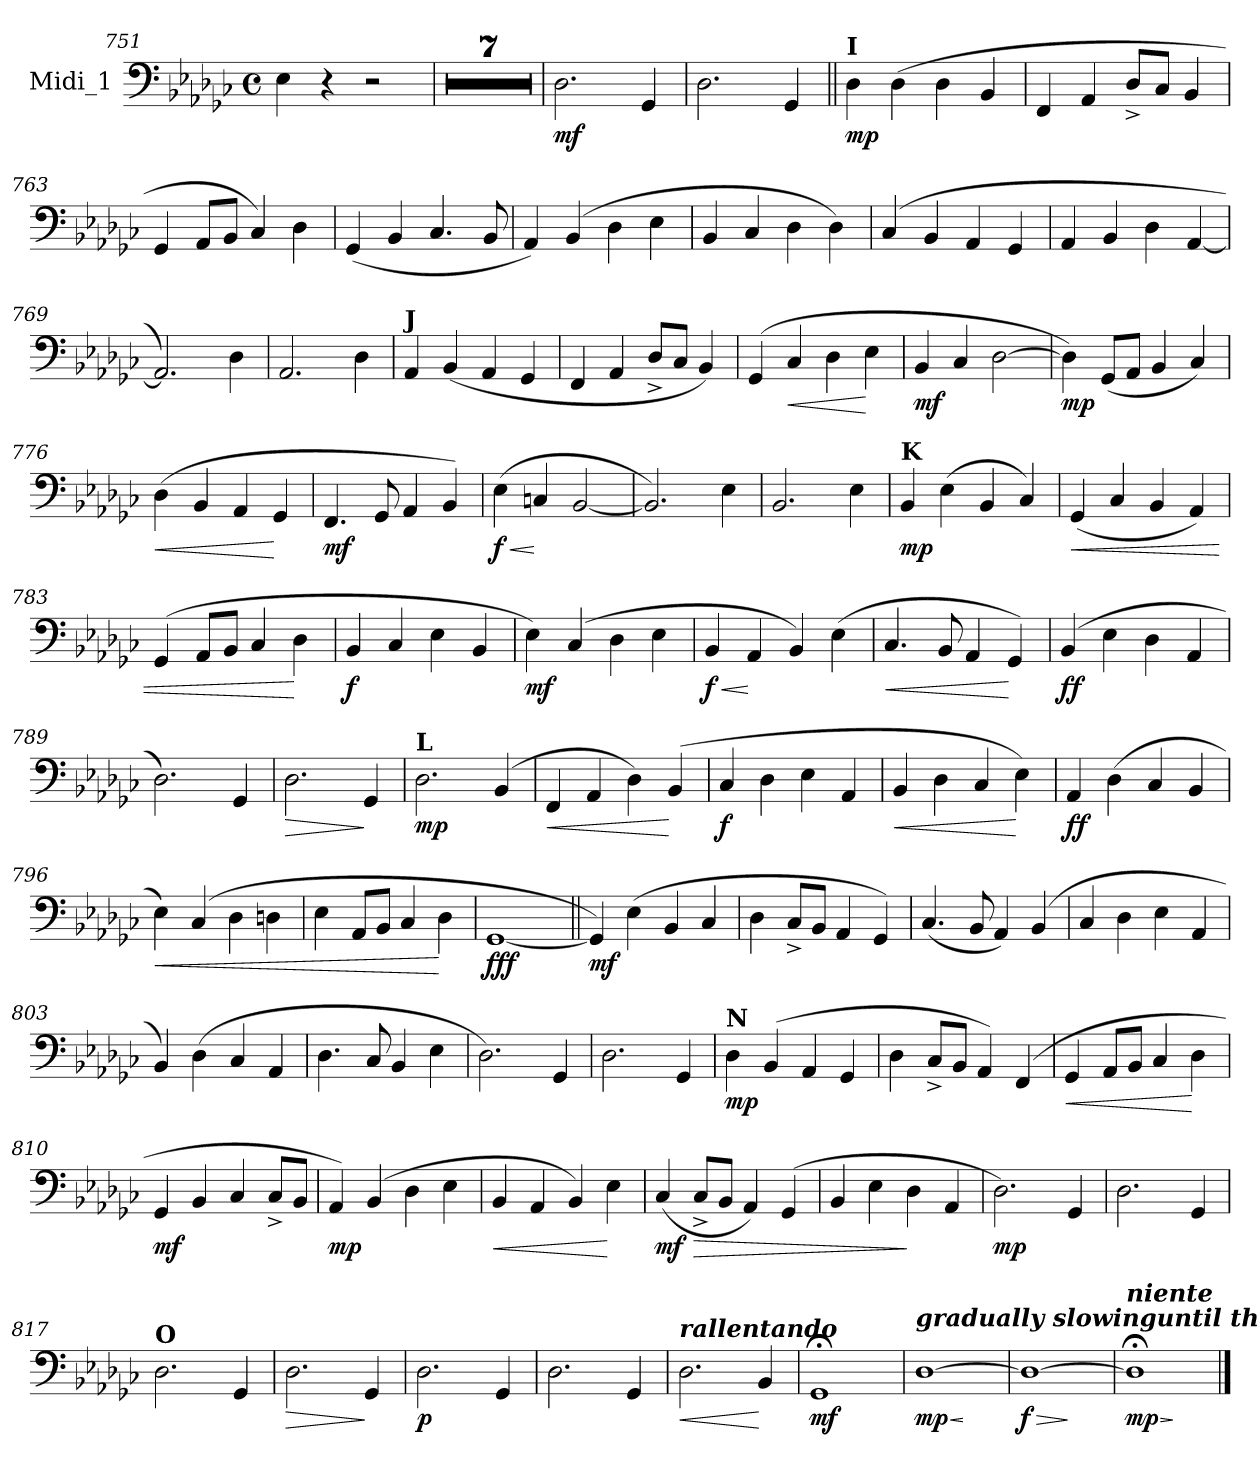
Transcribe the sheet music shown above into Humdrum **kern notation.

**kern	**dynam
*part1	*part1
*staff1	*staff1
*I"Midi_1	*
*clefF4	*
*k[b-e-a-d-g-c-]	*
*G-:	*
*M4/4	*
*met(c)	*
=751	=751
4E-\	.
4r	.
2r	.
=752	=752
1r	.
!!LO:LB:g=z
=753	=753
1r	.
=754	=754
1r	.
=755	=755
1r	.
=756	=756
1r	.
=757	=757
1r	.
=758	=758
1r	.
=759	=759
!	!LO:DY:b
2.D-\	mf
4GG-/	.
=760	=760
2.D-\	.
4GG-/	.
=761||	=761||
!LO:TX:a:B:t=I	!
!	!LO:DY:b
4D-\	mp
(<4D-\	.
4D-\	.
4BB-/	.
=762	=762
4FF/	.
4AA-/	.
8D-^/L	.
8C-/J	.
4BB-/	.
=763	=763
4GG-/	.
8AA-/L	.
8BB-/J	.
4C-/)	.
4D-\	.
!!LO:LB:g=z
=764	=764
(<4GG-/	.
4BB-/	.
4.C-/	.
8BB-/	.
=765	=765
4AA-/)	.
(>4BB-/	.
4D-\	.
4E-\	.
=766	=766
4BB-/	.
4C-/	.
4D-\	.
4D-\)	.
=767	=767
(<4C-/	.
4BB-/	.
4AA-/	.
4GG-/	.
=768	=768
4AA-/	.
4BB-/	.
4D-\	.
[4AA-/	.
=769	=769
2.AA-/])	.
4D-\	.
!!LO:LB:g=z
=770	=770
2.AA-/	.
4D-\	.
=771	=771
!LO:TX:a:B:t=J	!
4AA-/	.
(<4BB-/	.
4AA-/	.
4GG-/	.
=772	=772
4FF/	.
4AA-/	.
8D-^/L	.
8C-/J	.
4BB-/)	.
=773	=773
(<4GG-/	.
!	!LO:HP:b
4C-/	<
4D-\	.
4E-\	[
=774	=774
!	!LO:DY:b
4BB-/	mf
4C-/	.
[2D-\	.
=775	=775
!	!LO:DY:b
4D-\])	mp
(<8GG-/L	.
8AA-/J	.
4BB-/	.
4C-/)	.
!!LO:LB:g=z
=776	=776
!	!LO:HP:b
(<4D-\	<
4BB-/	.
4AA-/	.
4GG-/	[
=777	=777
!	!LO:DY:b
4.FF/	mf
8GG-/	.
4AA-/	.
4BB-/)	.
=778	=778
!	!LO:HP:b
!	!LO:DY:n=1:b
(<4E-\	< f
4Cn/	[
[2BB-/	.
=779	=779
2.BB-/])	.
4E-\	.
=780	=780
2.BB-/	.
4E-\	.
=781	=781
!LO:TX:a:B:t=K	!
!	!LO:DY:b
4BB-/	mp
(<4E-\	.
4BB-/	.
4C-/)	.
!!LO:LB:g=z
=782	=782
!	!LO:HP:b
(<4GG-/	<
4C-/	.
4BB-/	.
4AA-/)	.
=783	=783
(<4GG-/	.
8AA-/L	.
8BB-/J	.
4C-/	.
4D-\	[
=784	=784
!	!LO:DY:b
4BB-/	f
4C-/	.
4E-\	.
4BB-/	.
=785	=785
!	!LO:DY:b
4E-\)	mf
(<4C-/	.
4D-\	.
4E-\	.
=786	=786
!	!LO:HP:b
!	!LO:DY:n=1:b
4BB-/	< f
4AA-/	[
4BB-/)	.
(<4E-\	.
=787	=787
!	!LO:HP:b
4.C-/	<
8BB-/	.
4AA-/	.
4GG-/)	[
!!LO:LB:g=z
=788	=788
!	!LO:DY:b
(>4BB-/	ff
4E-\	.
4D-\	.
4AA-/	.
=789	=789
2.D-\)	.
4GG-/	.
=790	=790
!	!LO:HP:b
2.D-\	>
4GG-/	]
=791	=791
!LO:TX:a:B:t=L	!
!	!LO:DY:b
2.D-\	mp
(<4BB-/	.
=792	=792
!	!LO:HP:b
4FF/	<
4AA-/	.
4D-\)	.
(<4BB-/	[
=793	=793
!	!LO:DY:b
4C-/	f
4D-\	.
4E-\	.
4AA-/	.
=794	=794
!	!LO:HP:b
4BB-/	<
4D-\	.
4C-/	.
4E-\)	[
!!LO:LB:g=z
=795	=795
!	!LO:DY:b
4AA-/	ff
(>4D-\	.
4C-/	.
4BB-/	.
=796	=796
!	!LO:HP:b
4E-\)	<
(>4C-/	.
4D-\	.
4Dn\	.
=797	=797
4E-\	.
8AA-/L	.
8BB-/J	.
4C-/	.
4D-\	[
=798	=798
!	!LO:DY:b
[1GG-	fff
=799||	=799||
!	!LO:DY:b
4GG-/])	mf
(<4E-\	.
4BB-/	.
4C-/	.
=800	=800
4D-\	.
8C-^/L	.
8BB-/J	.
4AA-/	.
4GG-/)	.
!!LO:LB:g=z
=801	=801
(<4.C-/	.
8BB-/	.
4AA-/)	.
(<4BB-/	.
=802	=802
4C-/	.
4D-\	.
4E-\	.
4AA-/	.
=803	=803
4BB-/)	.
(>4D-\	.
4C-/	.
4AA-/	.
=804	=804
4.D-\	.
8C-/	.
4BB-/	.
4E-\	.
=805	=805
2.D-\)	.
4GG-/	.
=806	=806
2.D-\	.
4GG-/	.
!!LO:LB:g=z
=807	=807
!LO:TX:a:B:t=N	!
!	!LO:DY:b
4D-\	mp
(<4BB-/	.
4AA-/	.
4GG-/	.
=808	=808
4D-\	.
8C-^/L	.
8BB-/J	.
4AA-/)	.
(<4FF/	.
=809	=809
!	!LO:HP:b
4GG-/	<
8AA-/L	.
8BB-/J	.
4C-/	.
4D-\	[
=810	=810
!	!LO:DY:b
4GG-/	mf
4BB-/	.
4C-/	.
8C-^/L	.
8BB-/J	.
=811	=811
!	!LO:DY:b
4AA-/)	mp
(<4BB-/	.
4D-\	.
4E-\	.
=812	=812
!	!LO:HP:b
4BB-/	<
4AA-/	.
4BB-/)	.
4E-\	[
!!LO:LB:g=z
=813	=813
!	!LO:DY:b
(<4C-/	mf
!	!LO:HP:b
8C-^/L	>
8BB-/J	.
4AA-/)	.
(<4GG-/	.
=814	=814
4BB-/	.
4E-\	.
4D-\	]
4AA-/	.
=815	=815
!	!LO:DY:b
2.D-\)	mp
4GG-/	.
=816	=816
2.D-\	.
4GG-/	.
=817	=817
!LO:TX:a:B:t=O	!
2.D-\	.
4GG-/	.
=818	=818
!	!LO:HP:b
2.D-\	>
4GG-/	]
=819	=819
!	!LO:DY:b
2.D-\	p
4GG-/	.
!!LO:LB:g=z
=820	=820
2.D-\	.
4GG-/	.
=821	=821
!LO:TX:a:Bi:t=rallentando	!
!	!LO:HP:b
2.D-\	<
4BB-/	[
=822	=822
!	!LO:DY:b
1GG-;	mf
=823	=823
!LO:TX:a:Bi:t=gradually slowinguntil the end	!
!	!LO:HP:b
!	!LO:DY:n=1:b
[1D-	< mp
.	[
=824	=824
!	!LO:HP:b
!	!LO:DY:n=1:b
1D-_	> f
.	]
=825	=825
!LO:TX:a:Bi:t=niente	!
!	!LO:HP:b
!	!LO:DY:n=1:b
1D-;<]	> mp
.	]
==	==
*-	*-
